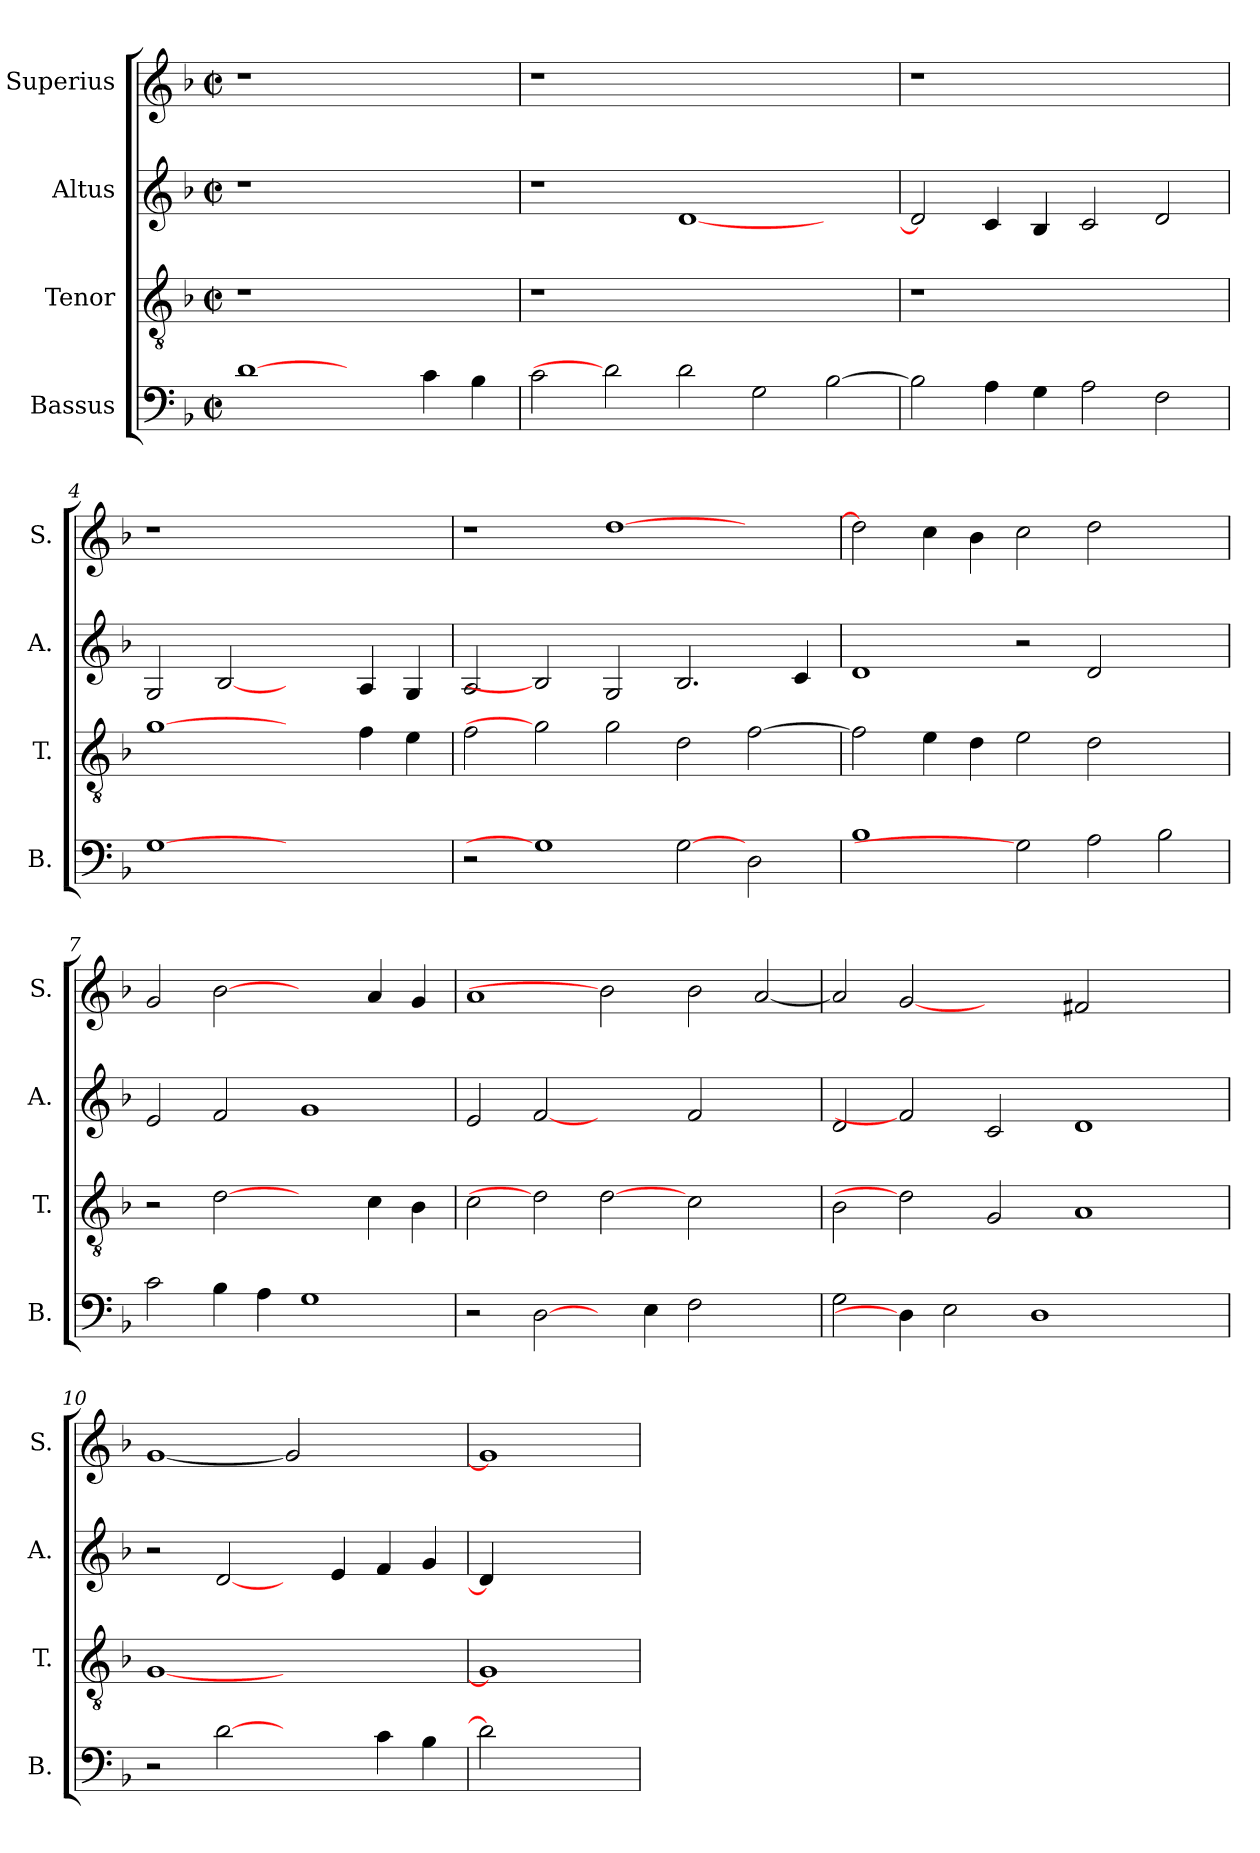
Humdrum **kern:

**kern	**kern	**kern	**kern
*part4	*part3	*part2	*part1
*staff4	*staff3	*staff2	*staff1
*I"Bassus	*I"Tenor	*I"Altus	*I"Superius
*I'B.	*I'T.	*I'A.	*I'S.
!!LO:PB:g=z
*clefF4	*clefGv2	*clefG2	*clefG2
*	*ITrd7c12	*	*
*k[b-]	*k[b-]	*k[b-]	*k[b-]
*F:	*F:	*F:	*F:
*M2/2	*M2/2	*M2/2	*M2/2
*met(c|)	*met(c|)	*met(c|)	*met(c|)
=1	=1	=1	=1
!	!LO:N:vis=1	!LO:N:vis=1	!LO:N:vis=1
[1di	1r	1r	1r
2ryy	1ryy	1ryy	1ryy
4ci\	.	.	.
4B-i\	.	.	.
=2	=2	=2	=2
!	!LO:N:vis=1	!	!LO:N:vis=1
2ci\	1r	1r	1r
2di]	.	.	.
2di\	1.ryy	[<1di	1.ryy
2Gi\	.	.	.
[>2B-i\	.	2ryy	.
=3	=3	=3	=3
!	!LO:N:vis=1	!	!LO:N:vis=1
2B-i\]	1r	2di/]	1r
4Ai\	.	4ci/	.
4Gi\	.	4B-i/	.
2Ai\	1ryy	2ci/	1ryy
2Fi\	.	2di/	.
=4	=4	=4	=4
!	!	!	!LO:N:vis=1
[1Gi	[1Gi	2Gi/	1r
.	.	[2B-i	.
1ryy	2ryy	2ryy	1ryy
.	4Fi\	4Ai/	.
.	4Ei\	4Gi/	.
=5	=5	=5	=5
2r	2Fi\	2Ai/	1r
1Gi]	2Gi]	2B-i]	.
.	2Gi\	2Gi/	[>1ddi
[2Gi	2Di\	2.B-i/	.
2Di\	[>2Fi\	.	2ryy
.	.	4ci/	.
!!LO:LB:g=z
=6	=6	=6	=6
1B-i	2Fi\]	1di	2ddi\]
.	4Ei\	.	4cci\
.	4Di\	.	4b-i\
2Gi]	2Ei\	2r	2cci\
2Ai\	2Di\	2di/	2ddi\
2B-i\	2ryy	2ryy	2ryy
=7	=7	=7	=7
2ci\	2r	2ei/	2gi/
4B-i\	[2Di	2fi/	[2b-i
4Ai\	.	.	.
1Gi	2ryy	1gi	2ryy
.	4Ci\	.	4ai/
.	4BB-i\	.	4gi/
=8	=8	=8	=8
2r	2Ci\	2ei/	1ai
[2Di\	2Di]	[2fi	.
4ryy	[2Di	2ryy	2b-i]
4Ei\	.	.	.
2Fi\	2Ci\	2fi/	2b-i\
2ryy	2ryy	2ryy	[<2ai/
=9	=9	=9	=9
2Gi\	2BB-i\	2di/	2ai/]
4Di\]	2Di]	2fi]	[2gi
2Ei\	.	.	.
.	2GGi/	2ci/	2ryy
1Di	.	.	.
.	1AAi	1di	2f#Xi/
.	.	.	2ryy
4ryy	.	.	.
=10	=10	=10	=10
2r	[1GGi	2r	[1gi
[2di	.	[2di/	.
2ryy	1ryy	4ryy	2gi]
.	.	4ei/	.
4ci\	.	4fi/	2ryy
4B-i\	.	4gi/	.
=11	=11	=11	=11
2di]	1GGi]	4di/]	1gi]
.	.	2.ryy	.
2ryy	.	.	.
=	=	=	=
*-	*-	*-	*-
